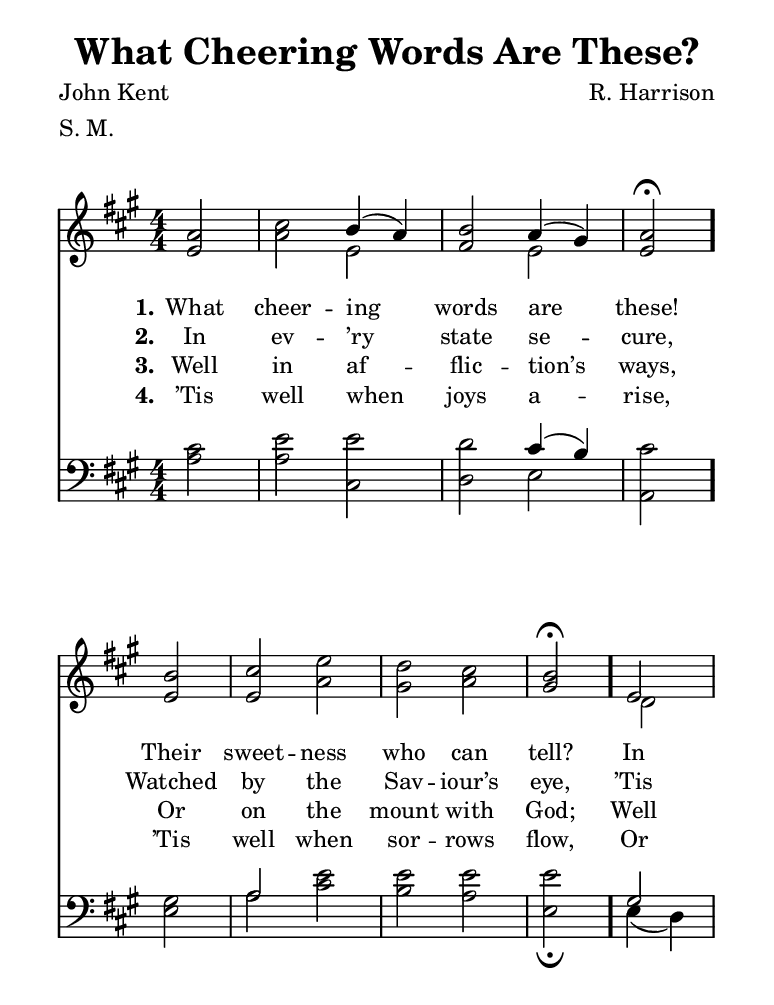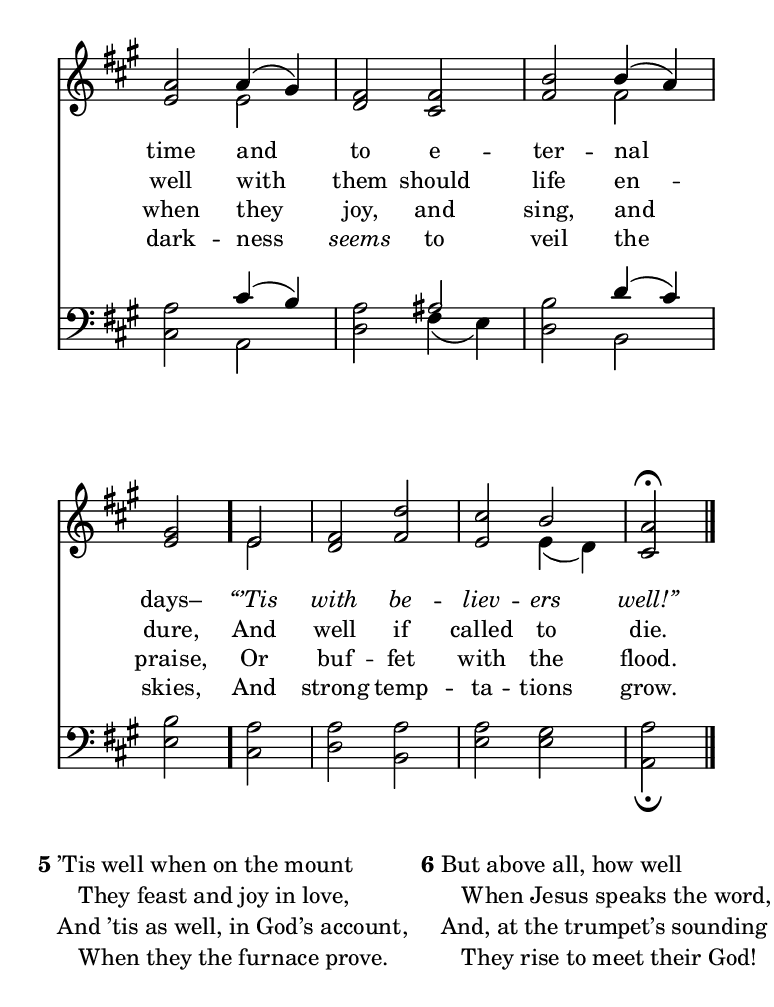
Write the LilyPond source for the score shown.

\include "common/global.ily"
\paper {
  \include "common/paper.ily"
  ragged-bottom = ##t
  system-system-spacing.padding = 8
}

\header{
  hymnnumber = "283"
  title = "What Cheering Words Are These?"
  tunename = "Cambridge"
  meter = "S. M."
  poet = "John Kent"
  composer = "R. Harrison"
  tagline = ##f
}

ta = { \tempo 2=80 }
tb = { \tempo 2=40 }

global = {
  \include "common/overrides.ily"
  \override Staff.TimeSignature.style = #'numbered
  \time 4/4
  \override Score.MetronomeMark.transparent = ##t % hide all fermata changes too
  \ta
  \key a \major
  \partial 2
  \autoBeamOff
}

notesSoprano = {
\global
\relative c'' {

  a2 | cis b4( a) | b2 a4( gis) | \tb a2\fermata \ta
  b2 | cis e | d cis | \tb b\fermata \ta \eogbreak
  e,2 | a a4( gis) | fis2 fis | b b4( a) | gis2
  e2 | fis d' cis b | \tb a\fermata \ta % TODO review this fermata, not in original

  \bar "|."

}
}

notesAlto = {
\global
\relative e' {

  e2 | a e | fis e | e
  e2 | e a | gis a | gis
  d2 | e e | d cis | fis fis | e
  e2 | d fis | e e4( d) | cis2

}
}

notesTenor = {
\global
\relative a {

  cis2 | e e | d cis4( b) | cis2
  gis2 | a e' | e e | e
  gis,2 | a cis4( b) | a2 ais | b d4( cis) | b2
  a2 | a a | a gis | a

}
}

notesBass = {
\global
\relative f {

  a | a cis, | d e | a,
  e'2 | a cis | b a | e_\fermata
  e4( d) | cis2 a | d fis4( e) | d2 b | e
  cis2 | d b | e e | a,_\fermata

}
}

wordsA = \lyricmode {
\set stanza = "1."

What cheer -- ing words are these! \bar "." % TODO contrast `!` with `?` in title
Their sweet -- ness who can tell? \bar "."
In time and to e -- ter -- nal days– \bar "."
\italicsOn “’Tis with be -- liev -- ers well!” \italicsOff \bar "."

}

wordsB = \lyricmode {
\set stanza = "2."

In ev -- ’ry state se -- cure,
Watched by the Sav -- iour’s eye,
’Tis well with them should life en -- dure,
And well if called to die.

}

wordsC = \lyricmode {
\set stanza = "3."

Well in af -- flic -- tion’s ways,
Or on the mount with God;
Well when they joy, and sing, and praise,
Or buf -- fet with the flood.

}

wordsD = \lyricmode {
\set stanza = "4."

’Tis well when joys a -- rise,
’Tis well when sor -- rows flow,
Or dark -- ness \italicsOn seems \italicsOff to veil the skies,
And strong temp -- ta -- tions grow.

}

wordsE = \markuplist {

\line { ’Tis well when on the mount }
\line { { \hspace #2 } They feast and joy in love, }
\line { And ’tis as well, in God’s account, }
\line { { \hspace #2 } When they the furnace prove. }

}

wordsF = \markuplist {

\line { But above all, how well }
\line { { \hspace #2 } When Jesus speaks the word, }
\line { And, at the trumpet’s sounding swell, }
\line { { \hspace #2 } They rise to meet their God! }

}

\score {
  \context ChoirStaff <<
    \context Staff = upper <<
      \set Staff.autoBeaming = ##f
      \set ChoirStaff.systemStartDelimiter = #'SystemStartBar
      \set ChoirStaff.printPartCombineTexts = ##f
      \partcombine #'(2 . 9) \notesSoprano \notesAlto
      \context NullVoice = sopranos { \voiceOne << \notesSoprano >> }
      \context Lyrics = one   \lyricsto sopranos \wordsA
      \context Lyrics = two   \lyricsto sopranos \wordsB
      \context Lyrics = three \lyricsto sopranos \wordsC
      \context Lyrics = four  \lyricsto sopranos \wordsD
    >>
    \context Staff = men <<
      \set Staff.autoBeaming = ##f
      \clef bass
      \set ChoirStaff.printPartCombineTexts = ##f
      \partcombine #'(2 . 9) \notesTenor \notesBass
    >>
  >>
  \layout {
    \include "common/layout.ily"
  }
  \midi{
    \include "common/midi.ily"
  }
}

\noPageBreak

\markup { \fill-line {
  \hspace #0.1
  \line{ \bold 5 \column { \wordsE } }
  \hspace #0.1
  \line{ \bold 6 \column { \wordsF } }
  \hspace #0.1
} }

\version "2.19.49"  % necessary for upgrading to future LilyPond versions.

% vi:set et ts=2 sw=2 ai nocindent syntax=lilypond:
